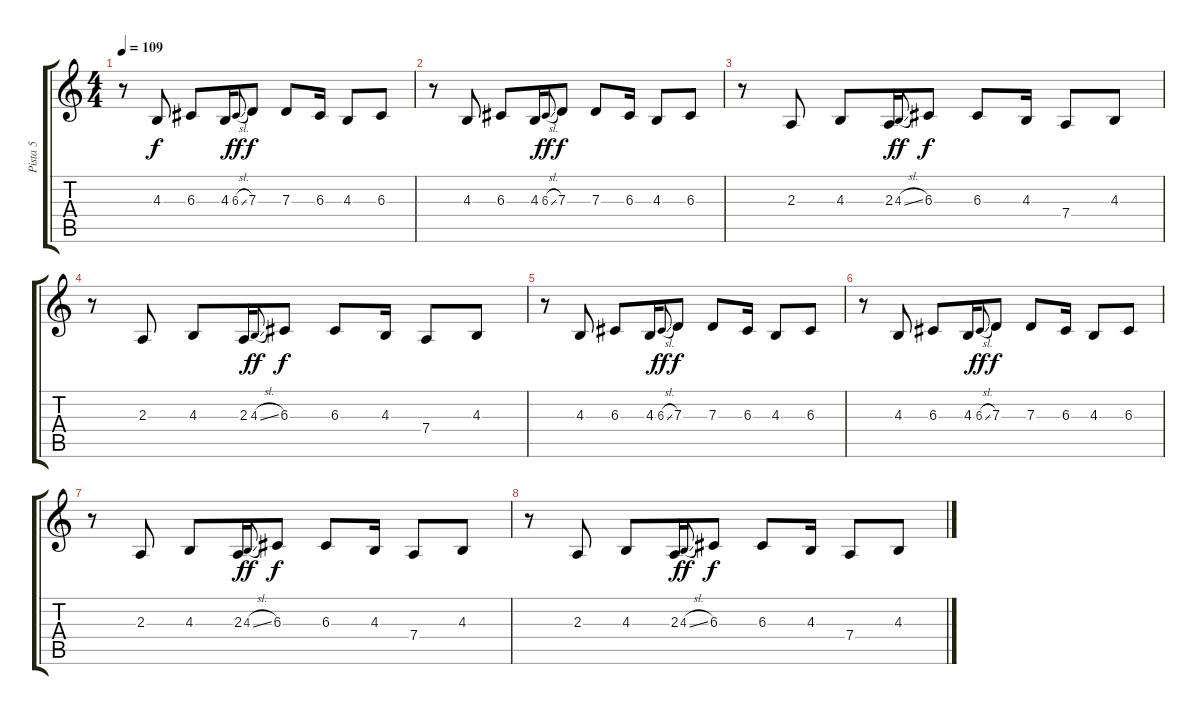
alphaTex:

\track ("Pista 5" "Pista 5") {instrument shamisen}
\staff {score tabs}
\tuning (E4 B3 G3 D3 A2 E2) {hide}
\ts (4 4)
\tempo 109
\clef g2
\ks c
r.8{dy f} 4.3.8 6.3.8 4.3.16 6.3{sl}.8{gr onbeat dy ff} 7.3.8{dy f} 7.3.8 6.3.16 4.3.8 6.3.8 |
r.8 4.3.8 6.3.8 4.3.16 6.3{sl}.8{gr onbeat dy ff} 7.3.8{dy f} 7.3.8 6.3.16 4.3.8 6.3.8 |
r.8 2.3.8 4.3.8 2.3.16 4.3{sl}.8{gr onbeat dy ff} 6.3.8{dy f} 6.3.8 4.3.16 7.4.8 4.3.8 |
r.8 2.3.8 4.3.8 2.3.16 4.3{sl}.8{gr onbeat dy ff} 6.3.8{dy f} 6.3.8 4.3.16 7.4.8 4.3.8 |
r.8 4.3.8 6.3.8 4.3.16 6.3{sl}.8{gr onbeat dy ff} 7.3.8{dy f} 7.3.8 6.3.16 4.3.8 6.3.8 |
r.8 4.3.8 6.3.8 4.3.16 6.3{sl}.8{gr onbeat dy ff} 7.3.8{dy f} 7.3.8 6.3.16 4.3.8 6.3.8 |
r.8 2.3.8 4.3.8 2.3.16 4.3{sl}.8{gr onbeat dy ff} 6.3.8{dy f} 6.3.8 4.3.16 7.4.8 4.3.8 |
r.8 2.3.8 4.3.8 2.3.16 4.3{sl}.8{gr onbeat dy ff} 6.3.8{dy f} 6.3.8 4.3.16 7.4.8 4.3.8
